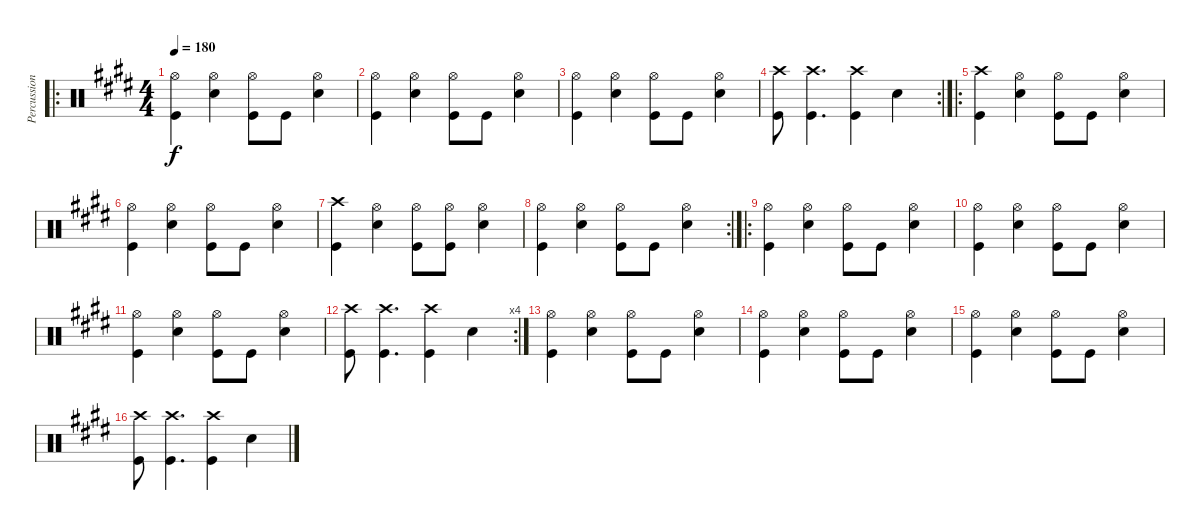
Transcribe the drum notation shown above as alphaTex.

\track ("Percussion" "Percussion") {instrument percussion}
\staff {score}
\articulation defaults
\ro
\ts (4 4)
\tempo 180
\clef neutral
\ks e
("Kick (hit)" "Hi-Hat (open)").4{dy f} ("Snare (hit) 2" "Hi-Hat (open)").4 ("Kick (hit)" "Hi-Hat (open)").8 "Kick (hit)".8 ("Snare (hit) 2" "Hi-Hat (open)").4 |
("Kick (hit)" "Hi-Hat (open)").4 ("Snare (hit) 2" "Hi-Hat (open)").4 ("Kick (hit)" "Hi-Hat (open)").8 "Kick (hit)".8 ("Snare (hit) 2" "Hi-Hat (open)").4 |
("Kick (hit)" "Hi-Hat (open)").4 ("Snare (hit) 2" "Hi-Hat (open)").4 ("Kick (hit)" "Hi-Hat (open)").8 "Kick (hit)".8 ("Snare (hit) 2" "Hi-Hat (open)").4 |
\rc 2
("Kick (hit)" "Crash high (hit)").8 ("Kick (hit)" "Crash high (hit)").4{d} ("Kick (hit)" "Crash high (hit)").4 "Snare (hit) 2".4 |
\ro
("Kick (hit)" "Crash high (hit)").4 ("Snare (hit) 2" "Hi-Hat (open)").4 ("Kick (hit)" "Hi-Hat (open)").8 "Kick (hit)".8 ("Snare (hit) 2" "Hi-Hat (open)").4 |
("Kick (hit)" "Hi-Hat (open)").4 ("Snare (hit) 2" "Hi-Hat (open)").4 ("Kick (hit)" "Hi-Hat (open)").8 "Kick (hit)".8 ("Snare (hit) 2" "Hi-Hat (open)").4 |
("Kick (hit)" "Crash high (hit)").4 ("Snare (hit) 2" "Hi-Hat (open)").4 ("Kick (hit)" "Hi-Hat (open)").8 ("Kick (hit)" "Hi-Hat (open)").8 ("Snare (hit) 2" "Hi-Hat (open)").4 |
\rc 2
("Kick (hit)" "Hi-Hat (open)").4 ("Snare (hit) 2" "Hi-Hat (open)").4 ("Kick (hit)" "Hi-Hat (open)").8 "Kick (hit)".8 ("Snare (hit) 2" "Hi-Hat (open)").4 |
\ro
("Kick (hit)" "Hi-Hat (open)").4 ("Snare (hit) 2" "Hi-Hat (open)").4 ("Kick (hit)" "Hi-Hat (open)").8 "Kick (hit)".8 ("Snare (hit) 2" "Hi-Hat (open)").4 |
("Kick (hit)" "Hi-Hat (open)").4 ("Snare (hit) 2" "Hi-Hat (open)").4 ("Kick (hit)" "Hi-Hat (open)").8 "Kick (hit)".8 ("Snare (hit) 2" "Hi-Hat (open)").4 |
("Kick (hit)" "Hi-Hat (open)").4 ("Snare (hit) 2" "Hi-Hat (open)").4 ("Kick (hit)" "Hi-Hat (open)").8 "Kick (hit)".8 ("Snare (hit) 2" "Hi-Hat (open)").4 |
\rc 4
("Kick (hit)" "Crash high (hit)").8 ("Kick (hit)" "Crash high (hit)").4{d} ("Kick (hit)" "Crash high (hit)").4 "Snare (hit) 2".4 |
("Kick (hit)" "Hi-Hat (open)").4 ("Snare (hit) 2" "Hi-Hat (open)").4 ("Kick (hit)" "Hi-Hat (open)").8 "Kick (hit)".8 ("Snare (hit) 2" "Hi-Hat (open)").4 |
("Kick (hit)" "Hi-Hat (open)").4 ("Snare (hit) 2" "Hi-Hat (open)").4 ("Kick (hit)" "Hi-Hat (open)").8 "Kick (hit)".8 ("Snare (hit) 2" "Hi-Hat (open)").4 |
("Kick (hit)" "Hi-Hat (open)").4 ("Snare (hit) 2" "Hi-Hat (open)").4 ("Kick (hit)" "Hi-Hat (open)").8 "Kick (hit)".8 ("Snare (hit) 2" "Hi-Hat (open)").4 |
("Kick (hit)" "Crash high (hit)").8 ("Kick (hit)" "Crash high (hit)").4{d} ("Kick (hit)" "Crash high (hit)").4 "Snare (hit) 2".4
